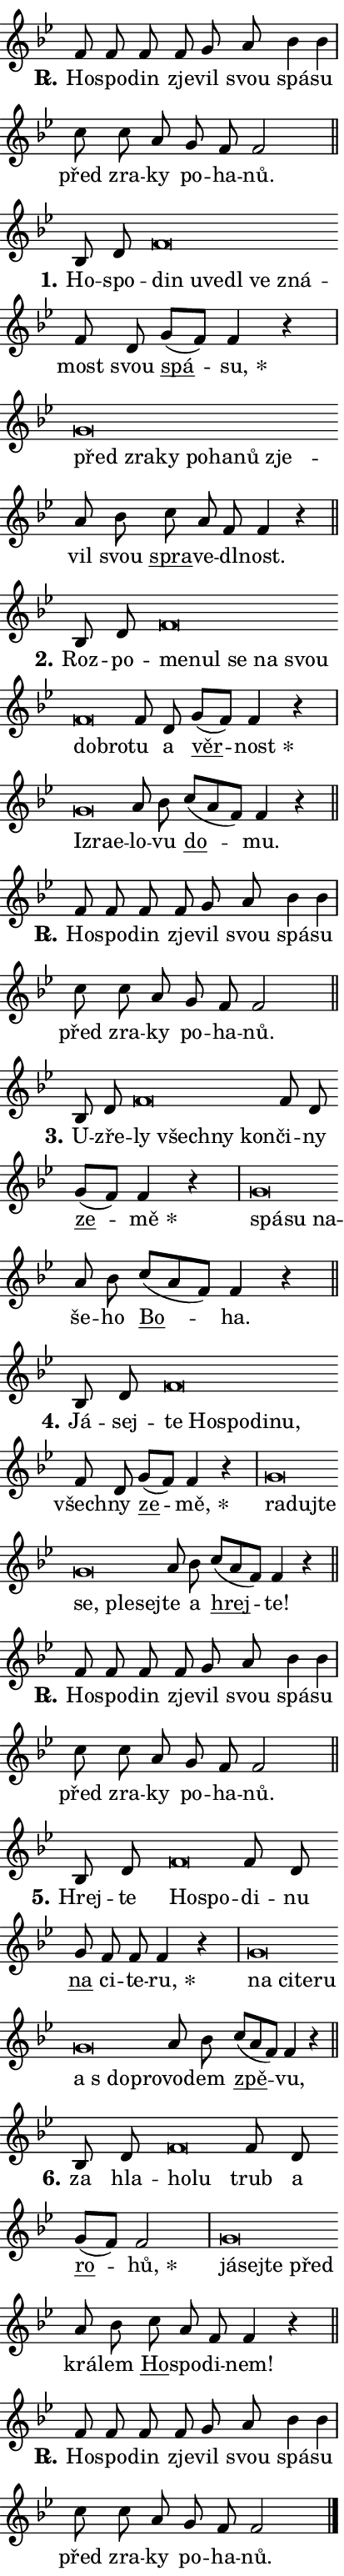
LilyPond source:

\version "2.24.0"
\header { tagline = "" }
\paper {
  indent = 0\cm
  top-margin = 0\cm
  right-margin = 0.13\cm % to fit lyric hyphens
  bottom-margin = 0\cm
  left-margin = 0\cm
  paper-width = 7\cm
  page-breaking = #ly:one-page-breaking
  system-system-spacing.basic-distance = #11
  score-system-spacing.basic-distance = #11
  ragged-last = ##f
}


%% Author: Thomas Morley
%% https://lists.gnu.org/archive/html/lilypond-user/2020-05/msg00002.html
#(define (line-position grob)
"Returns position of @var[grob} in current system:
   @code{'start}, if at first time-step
   @code{'end}, if at last time-step
   @code{'middle} otherwise
"
  (let* ((col (ly:item-get-column grob))
         (ln (ly:grob-object col 'left-neighbor))
         (rn (ly:grob-object col 'right-neighbor))
         (col-to-check-left (if (ly:grob? ln) ln col))
         (col-to-check-right (if (ly:grob? rn) rn col))
         (break-dir-left
           (and
             (ly:grob-property col-to-check-left 'non-musical #f)
             (ly:item-break-dir col-to-check-left)))
         (break-dir-right
           (and
             (ly:grob-property col-to-check-right 'non-musical #f)
             (ly:item-break-dir col-to-check-right))))
        (cond ((eqv? 1 break-dir-left) 'start)
              ((eqv? -1 break-dir-right) 'end)
              (else 'middle))))

#(define (tranparent-at-line-position vctor)
  (lambda (grob)
  "Relying on @code{line-position} select the relevant enry from @var{vctor}.
Used to determine transparency,"
    (case (line-position grob)
      ((end) (not (vector-ref vctor 0)))
      ((middle) (not (vector-ref vctor 1)))
      ((start) (not (vector-ref vctor 2))))))

noteHeadBreakVisibility =
#(define-music-function (break-visibility)(vector?)
"Makes @code{NoteHead}s transparent relying on @var{break-visibility}"
#{
  \override NoteHead.transparent =
    #(tranparent-at-line-position break-visibility)
#})

#(define delete-ledgers-for-transparent-note-heads
  (lambda (grob)
    "Reads whether a @code{NoteHead} is transparent.
If so this @code{NoteHead} is removed from @code{'note-heads} from
@var{grob}, which is supposed to be @code{LedgerLineSpanner}.
As a result ledgers are not printed for this @code{NoteHead}"
    (let* ((nhds-array (ly:grob-object grob 'note-heads))
           (nhds-list
             (if (ly:grob-array? nhds-array)
                 (ly:grob-array->list nhds-array)
                 '()))
           ;; Relies on the transparent-property being done before
           ;; Staff.LedgerLineSpanner.after-line-breaking is executed.
           ;; This is fragile ...
           (to-keep
             (remove
               (lambda (nhd)
                 (ly:grob-property nhd 'transparent #f))
               nhds-list)))
      ;; TODO find a better method to iterate over grob-arrays, similiar
      ;; to filter/remove etc for lists
      ;; For now rebuilt from scratch
      (set! (ly:grob-object grob 'note-heads)  '())
      (for-each
        (lambda (nhd)
          (ly:pointer-group-interface::add-grob grob 'note-heads nhd))
        to-keep))))

squashNotes = {
  \override NoteHead.X-extent = #'(-0.2 . 0.2)
  \override NoteHead.Y-extent = #'(-0.75 . 0)
  \override NoteHead.stencil =
    #(lambda (grob)
       (let ((pos (ly:grob-property grob 'staff-position)))
         (begin
           (if (< pos -7) (display "ERROR: Lower brevis then expected\n") (display "OK: Expected brevis position\n"))
           (if (<= pos -6) ly:text-interface::print ly:note-head::print))))
}
unSquashNotes = {
  \revert NoteHead.X-extent
  \revert NoteHead.Y-extent
  \revert NoteHead.stencil
}

hideNotes = \noteHeadBreakVisibility #begin-of-line-visible
unHideNotes = \noteHeadBreakVisibility #all-visible

% work-around for resetting accidentals
% https://lilypond.org/doc/v2.23/Documentation/notation/displaying-rhythms#unmetered-music
cadenzaMeasure = {
  \cadenzaOff
  \partial 1024 s1024
  \cadenzaOn
}

#(define-markup-command (accent layout props text) (markup?)
  "Underline accented syllable"
  (interpret-markup layout props
    #{\markup \override #'(offset . 4.3) \underline { #text }#}))

responsum = \markup \concat {
  "R" \hspace #-1.05 \path #0.1 #'((moveto 0 0.07) (lineto 0.9 0.8)) \hspace #0.05 "."
}

spaceSize = #0.6828661417322834 % exact space size for TeX Gyre Schola

\layout {
  \context {
    \Staff
    \remove "Time_signature_engraver"
    \override LedgerLineSpanner.after-line-breaking = #delete-ledgers-for-transparent-note-heads
  }
  \context {
    \Lyrics {
      \override LyricSpace.minimum-distance = \spaceSize
      \override LyricText.font-name = #"TeX Gyre Schola"
      \override LyricText.font-size = 1
      \override StanzaNumber.font-name = #"TeX Gyre Schola Bold"
      \override StanzaNumber.font-size = 1
    }
  }
  \context {
    \Score 
    \override NoteHead.text =
      #(lambda (grob) 
        (let ((pos (ly:grob-property grob 'staff-position)))
          #{\markup {
            \combine
              \halign #-0.55 \raise #(if (= pos -6) 0 0.5) \override #'(thickness . 2) \draw-line #'(3.2 . 0)
              \musicglyph "noteheads.sM1"
          }#}))
  }
}

% magnetic-lyrics.ily
%
%   written by
%     Jean Abou Samra <jean@abou-samra.fr>
%     Werner Lemberg <wl@gnu.org>
%
%   adapted by
%     Jiri Hon <jiri.hon@gmail.com>
%
% Version 2022-Apr-15

% https://www.mail-archive.com/lilypond-user@gnu.org/msg149350.html

#(define (Left_hyphen_pointer_engraver context)
   "Collect syllable-hyphen-syllable occurrences in lyrics and store
them in properties.  This engraver only looks to the left.  For
example, if the lyrics input is @code{foo -- bar}, it does the
following.

@itemize @bullet
@item
Set the @code{text} property of the @code{LyricHyphen} grob between
@q{foo} and @q{bar} to @code{foo}.

@item
Set the @code{left-hyphen} property of the @code{LyricText} grob with
text @q{foo} to the @code{LyricHyphen} grob between @q{foo} and
@q{bar}.
@end itemize

Use this auxiliary engraver in combination with the
@code{lyric-@/text::@/apply-@/magnetic-@/offset!} hook."
   (let ((hyphen #f)
         (text #f))
     (make-engraver
      (acknowledgers
       ((lyric-syllable-interface engraver grob source-engraver)
        (set! text grob)))
      (end-acknowledgers
       ((lyric-hyphen-interface engraver grob source-engraver)
        ;(when (not (grob::has-interface grob 'lyric-space-interface))
          (set! hyphen grob)));)
      ((stop-translation-timestep engraver)
       (when (and text hyphen)
         (ly:grob-set-object! text 'left-hyphen hyphen))
       (set! text #f)
       (set! hyphen #f)))))

#(define (lyric-text::apply-magnetic-offset! grob)
   "If the space between two syllables is less than the value in
property @code{LyricText@/.details@/.squash-threshold}, move the right
syllable to the left so that it gets concatenated with the left
syllable.

Use this function as a hook for
@code{LyricText@/.after-@/line-@/breaking} if the
@code{Left_@/hyphen_@/pointer_@/engraver} is active."
   (let ((hyphen (ly:grob-object grob 'left-hyphen #f)))
     (when hyphen
       (let ((left-text (ly:spanner-bound hyphen LEFT)))
         (when (grob::has-interface left-text 'lyric-syllable-interface)
           (let* ((common (ly:grob-common-refpoint grob left-text X))
                  (this-x-ext (ly:grob-extent grob common X))
                  (left-x-ext
                   (begin
                     ;; Trigger magnetism for left-text.
                     (ly:grob-property left-text 'after-line-breaking)
                     (ly:grob-extent left-text common X)))
                  ;; `delta` is the gap width between two syllables.
                  (delta (- (interval-start this-x-ext)
                            (interval-end left-x-ext)))
                  (details (ly:grob-property grob 'details))
                  (threshold (assoc-get 'squash-threshold details 0.2)))
             (when (< delta threshold)
               (let* (;; We have to manipulate the input text so that
                      ;; ligatures crossing syllable boundaries are not
                      ;; disabled.  For languages based on the Latin
                      ;; script this is essentially a beautification.
                      ;; However, for non-Western scripts it can be a
                      ;; necessity.
                      (lt (ly:grob-property left-text 'text))
                      (rt (ly:grob-property grob 'text))
                      (is-space (grob::has-interface hyphen 'lyric-space-interface))
                      (space (if is-space " " ""))
                      (extra-delta (if is-space spaceSize 0))
                      ;; Append new syllable.
                      (ltrt-space (if (and (string? lt) (string? rt))
                                (string-append lt space rt)
                                (make-concat-markup (list lt space rt))))
                      ;; Right-align `ltrt` to the right side.
                      (ltrt-space-markup (grob-interpret-markup
                               grob
                               (make-translate-markup
                                (cons (interval-length this-x-ext) 0)
                                (make-right-align-markup ltrt-space)))))
                 (begin
                   ;; Don't print `left-text`.
                   (ly:grob-set-property! left-text 'stencil #f)
                   ;; Set text and stencil (which holds all collected
                   ;; syllables so far) and shift it to the left.
                   (ly:grob-set-property! grob 'text ltrt-space)
                   (ly:grob-set-property! grob 'stencil ltrt-space-markup)
                   (ly:grob-translate-axis! grob (- (- delta extra-delta)) X))))))))))


#(define (lyric-hyphen::displace-bounds-first grob)
   ;; Make very sure this callback isn't triggered too early.
   (let ((left (ly:spanner-bound grob LEFT))
         (right (ly:spanner-bound grob RIGHT)))
     (ly:grob-property left 'after-line-breaking)
     (ly:grob-property right 'after-line-breaking)
     (ly:lyric-hyphen::print grob)))

squashThreshold = #0.4

\layout {
  \context {
    \Lyrics
    \consists #Left_hyphen_pointer_engraver
    \override LyricText.after-line-breaking =
      #lyric-text::apply-magnetic-offset!
    \override LyricHyphen.stencil = #lyric-hyphen::displace-bounds-first
    \override LyricText.details.squash-threshold = \squashThreshold
    \override LyricHyphen.minimum-distance = 0
    \override LyricHyphen.minimum-length = \squashThreshold
  }
}

squashText = \override LyricText.details.squash-threshold = 9999
unSquashText = \override LyricText.details.squash-threshold = \squashThreshold

leftText = \override LyricText.self-alignment-X = #LEFT
unLeftText = \revert LyricText.self-alignment-X

starOffset = #(lambda (grob) 
                (let ((x_offset (ly:self-alignment-interface::aligned-on-x-parent grob)))
                  (if (= x_offset 0) 0 (+ x_offset 1.2))))

star = #(define-music-function (syllable)(string?)
"Append star separator at the end of a syllable"
#{
  \once \override LyricText.X-offset = #starOffset
  \lyricmode { \markup {
    #syllable
    \override #'((font-name . "TeX Gyre Schola Bold")) \hspace #0.2 \lower #0.65 \larger "*"
  } }
#})

starAccent = #(define-music-function (syllable)(string?)
"Append star separator at the end of a syllable and make accent"
#{
  \once \override LyricText.X-offset = #starOffset
  \lyricmode { \markup {
    \accent #syllable
    \override #'((font-name . "TeX Gyre Schola Bold")) \hspace #0.2 \lower #0.65 \larger "*"
  } }
#})

breath = #(define-music-function (syllable)(string?)
"Append breathing indicator at the end of a syllable"
#{
  \lyricmode { \markup { #syllable "+" } }
#})

optionalBreath = #(define-music-function (syllable)(string?)
"Append optional breathing indicator at the end of a syllable"
#{
  \lyricmode { \markup { #syllable "(+)" } }
#})


\score {
    <<
        \new Voice = "melody" { \cadenzaOn \key bes \major \relative { f'8 f f f g a \bar "" bes4 bes \cadenzaMeasure \bar "|" c8 c a \bar "" g f f2 \cadenzaMeasure \bar "||" \break } }
        \new Lyrics \lyricsto "melody" { \lyricmode { \set stanza = \responsum
Ho -- spo -- din zje -- vil svou spá -- su před zra -- ky po -- ha -- nů. } }
    >>
    \layout {}
}

\score {
    <<
        \new Voice = "melody" { \cadenzaOn \key bes \major \relative { bes8 d \squashNotes f\breve*1/16 \hideNotes \breve*1/16 \bar "" \breve*1/16 \bar "" \breve*1/16 \bar "" \breve*1/16 \breve*1/16 \bar "" \unHideNotes \unSquashNotes f8 d \bar "" g[( f)] f4 r \cadenzaMeasure \bar "|" \squashNotes g\breve*1/16 \hideNotes \breve*1/16 \bar "" \breve*1/16 \bar "" \breve*1/16 \bar "" \breve*1/16 \bar "" \breve*1/16 \breve*1/16 \bar "" \unHideNotes \unSquashNotes a8 bes \bar "" c a f f4 r \cadenzaMeasure \bar "||" \break } }
        \new Lyrics \lyricsto "melody" { \lyricmode { \set stanza = "1."
Ho -- spo -- \leftText din \squashText u -- ve -- dl ve zná -- \unLeftText \unSquashText most svou \markup \accent spá -- \star su, \leftText před \squashText zra -- ky po -- ha -- nů zje -- \unLeftText \unSquashText vil svou \markup \accent spra -- ve -- dl -- nost. } }
    >>
    \layout {}
}

\score {
    <<
        \new Voice = "melody" { \cadenzaOn \key bes \major \relative { bes8 d \squashNotes f\breve*1/16 \hideNotes \breve*1/16 \bar "" \breve*1/16 \bar "" \breve*1/16 \bar "" \breve*1/16 \bar "" \breve*1/16 \breve*1/16 \bar "" \unHideNotes \unSquashNotes f8 d \bar "" g[( f)] f4 r \cadenzaMeasure \bar "|" \squashNotes g\breve*1/16 \hideNotes \breve*1/16 \breve*1/16 \bar "" \unHideNotes \unSquashNotes a8 bes \bar "" c[( a f)] f4 r \cadenzaMeasure \bar "||" \break } }
        \new Lyrics \lyricsto "melody" { \lyricmode { \set stanza = "2."
Roz -- po -- \leftText me -- \squashText nul se na svou dob -- ro -- \unLeftText \unSquashText tu a \markup \accent věr -- \star nost \leftText Iz -- \squashText ra -- e -- \unLeftText \unSquashText lo -- vu \markup \accent do -- mu. } }
    >>
    \layout {}
}

\score {
    <<
        \new Voice = "melody" { \cadenzaOn \key bes \major \relative { f'8 f f f g a \bar "" bes4 bes \cadenzaMeasure \bar "|" c8 c a \bar "" g f f2 \cadenzaMeasure \bar "||" \break } }
        \new Lyrics \lyricsto "melody" { \lyricmode { \set stanza = \responsum
Ho -- spo -- din zje -- vil svou spá -- su před zra -- ky po -- ha -- nů. } }
    >>
    \layout {}
}

\score {
    <<
        \new Voice = "melody" { \cadenzaOn \key bes \major \relative { bes8 d \squashNotes f\breve*1/16 \hideNotes \breve*1/16 \bar "" \breve*1/16 \breve*1/16 \bar "" \unHideNotes \unSquashNotes f8 d \bar "" g[( f)] f4 r \cadenzaMeasure \bar "|" \squashNotes g\breve*1/16 \hideNotes \breve*1/16 \breve*1/16 \bar "" \unHideNotes \unSquashNotes a8 bes \bar "" c[( a f)] f4 r \cadenzaMeasure \bar "||" \break } }
        \new Lyrics \lyricsto "melody" { \lyricmode { \set stanza = "3."
U -- zře -- \leftText ly \squashText všech -- ny kon -- \unLeftText \unSquashText či -- ny \markup \accent ze -- \star mě \leftText spá -- \squashText su na -- \unLeftText \unSquashText še -- ho \markup \accent Bo -- ha. } }
    >>
    \layout {}
}

\score {
    <<
        \new Voice = "melody" { \cadenzaOn \key bes \major \relative { bes8 d \squashNotes f\breve*1/16 \hideNotes \breve*1/16 \bar "" \breve*1/16 \bar "" \breve*1/16 \breve*1/16 \bar "" \unHideNotes \unSquashNotes f8 d \bar "" g[( f)] f4 r \cadenzaMeasure \bar "|" \squashNotes g\breve*1/16 \hideNotes \breve*1/16 \bar "" \breve*1/16 \bar "" \breve*1/16 \bar "" \breve*1/16 \breve*1/16 \bar "" \unHideNotes \unSquashNotes a8 bes \bar "" c[( a f)] f4 r \cadenzaMeasure \bar "||" \break } }
        \new Lyrics \lyricsto "melody" { \lyricmode { \set stanza = "4."
Já -- sej -- \leftText te \squashText Ho -- spo -- di -- nu, \unLeftText \unSquashText všech -- ny \markup \accent ze -- \star mě, \leftText ra -- \squashText duj -- te se, ple -- sej -- \unLeftText \unSquashText te a \markup \accent hrej -- te! } }
    >>
    \layout {}
}

\score {
    <<
        \new Voice = "melody" { \cadenzaOn \key bes \major \relative { f'8 f f f g a \bar "" bes4 bes \cadenzaMeasure \bar "|" c8 c a \bar "" g f f2 \cadenzaMeasure \bar "||" \break } }
        \new Lyrics \lyricsto "melody" { \lyricmode { \set stanza = \responsum
Ho -- spo -- din zje -- vil svou spá -- su před zra -- ky po -- ha -- nů. } }
    >>
    \layout {}
}

\score {
    <<
        \new Voice = "melody" { \cadenzaOn \key bes \major \relative { bes8 d \squashNotes f\breve*1/16 \hideNotes \breve*1/16 \bar "" \unHideNotes \unSquashNotes f8 d \bar "" g f f f4 r \cadenzaMeasure \bar "|" \squashNotes g\breve*1/16 \hideNotes \breve*1/16 \bar "" \breve*1/16 \bar "" \breve*1/16 \bar "" \breve*1/16 \bar "" \breve*1/16 \breve*1/16 \bar "" \unHideNotes \unSquashNotes a8 bes \bar "" c[( a f)] f4 r \cadenzaMeasure \bar "||" \break } }
        \new Lyrics \lyricsto "melody" { \lyricmode { \set stanza = "5."
Hrej -- te \leftText Ho -- \squashText spo -- \unLeftText \unSquashText di -- nu \markup \accent na ci -- te -- \star ru, \leftText na \squashText ci -- te -- ru a "s do" -- pro -- \unLeftText \unSquashText vo -- dem \markup \accent zpě -- vu, } }
    >>
    \layout {}
}

\score {
    <<
        \new Voice = "melody" { \cadenzaOn \key bes \major \relative { bes8 d \squashNotes f\breve*1/16 \hideNotes \breve*1/16 \bar "" \unHideNotes \unSquashNotes f8 d \bar "" g[( f)] f2 \cadenzaMeasure \bar "|" \squashNotes g\breve*1/16 \hideNotes \breve*1/16 \bar "" \breve*1/16 \breve*1/16 \bar "" \unHideNotes \unSquashNotes a8 bes \bar "" c a f f4 r \cadenzaMeasure \bar "||" \break } }
        \new Lyrics \lyricsto "melody" { \lyricmode { \set stanza = "6."
za hla -- \leftText ho -- \squashText lu \unLeftText \unSquashText trub a \markup \accent ro -- \star hů, \leftText já -- \squashText sej -- te před \unLeftText \unSquashText krá -- lem \markup \accent Ho -- spo -- di -- nem! } }
    >>
    \layout {}
}

\score {
    <<
        \new Voice = "melody" { \cadenzaOn \key bes \major \relative { f'8 f f f g a \bar "" bes4 bes \cadenzaMeasure \bar "|" c8 c a \bar "" g f f2 \cadenzaMeasure \bar "||" \break } \bar "|." }
        \new Lyrics \lyricsto "melody" { \lyricmode { \set stanza = \responsum
Ho -- spo -- din zje -- vil svou spá -- su před zra -- ky po -- ha -- nů. } }
    >>
    \layout {}
}
